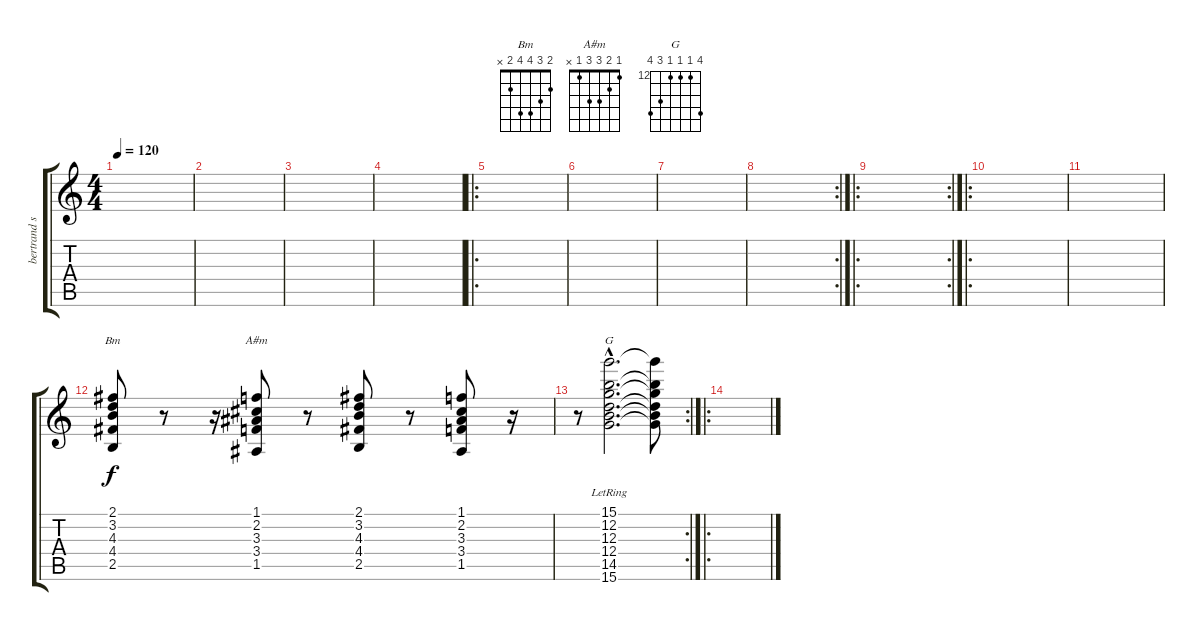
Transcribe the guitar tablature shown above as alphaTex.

\track ("bertrand saturer" "bertrand s") {instrument distortionguitar}
\staff {score tabs}
\tuning (E4 B3 G3 D3 A2 E2) {hide}
\chord ("Bm" 2 3 4 4 2 x)
\chord ("A#m" 1 2 3 3 1 x)
\chord ("G" 15 12 12 12 14 15) {firstfret 12}
\ts (4 4)
\tempo 120
\clef g2
\ks c
|
|
|
|
\ro
|
|
|
\rc 2
|
\ro
\rc 2
|
\ro
|
|
(2.1 3.2 4.3 4.4 2.5).8{ch "Bm"} r.8 r.16 (1.1 2.2 3.3 3.4 1.5).8{ch "A#m"} r.8 (2.1 3.2 4.3 4.4 2.5).8 r.8 (1.1 2.2 3.3 3.4 1.5).8 r.16 |
\rc 2
r.8 (15.1{hac lr} 12.2{hac lr} 12.3{hac lr} 12.4{hac lr} 14.5{hac lr} 15.6{hac lr}).2{d ch "G"} (15.1{t} 12.2{t} 12.3{t} 12.4{t} 14.5{t} 15.6{t}).8 |
\ro
